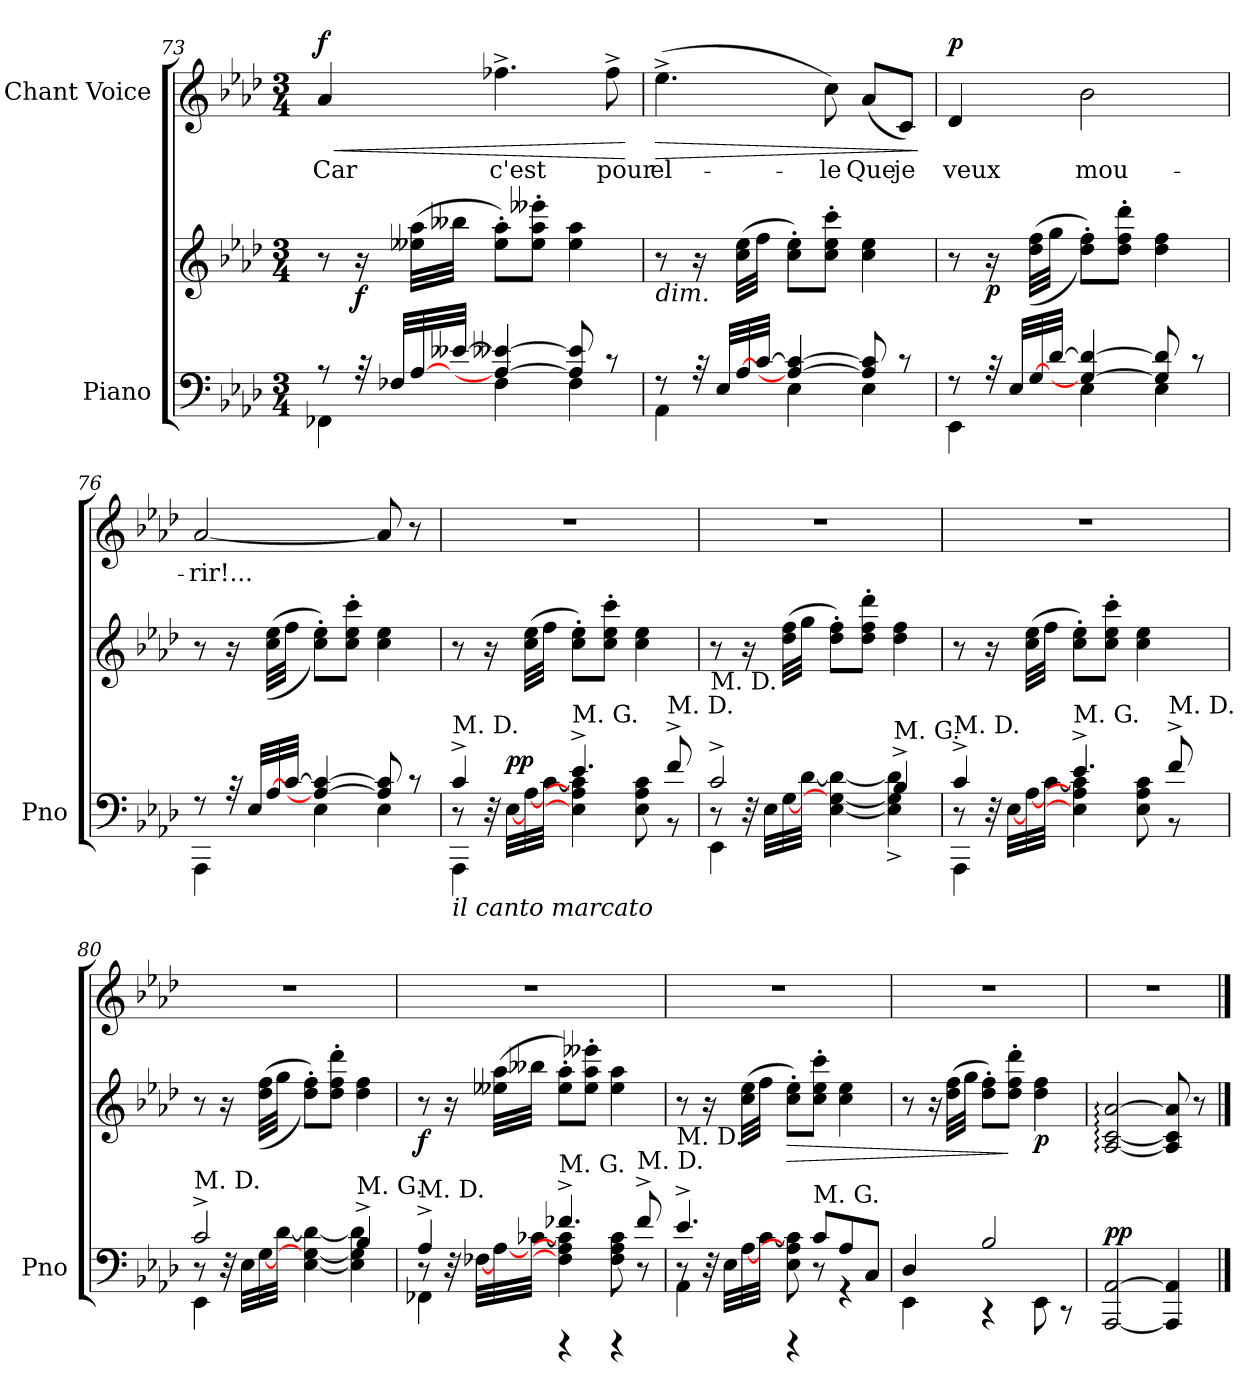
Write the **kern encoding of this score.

**kern	**kern	**dynam	**kern	**text	**dynam
*part2	*part2	*part2	*part1	*part1	*part1
*staff3	*staff2	*staff2/3	*staff1	*staff1	*staff1
*I"Piano	*	*	*I"Chant Voice	*	*
*I'Pno	*	*	*	*	*
!!LO:LB:g=z
*clefF4	*clefG2	*	*clefG2	*	*
*k[b-e-a-d-]	*k[b-e-a-d-]	*	*k[b-e-a-d-]	*	*
*M3/4	*M3/4	*	*M3/4	*	*
=73	=73	=73	=73	=73	=73
*^	*	*	*	*	*
!	!	!	!	!	!LO:LY:b	!LO:HP:b
!	!	!	!	!	!	!LO:DY:n=1:a
8r	4FF-X\	8r	.	4a-/	Car	< f
!	!	!	!LO:DY:b	!	!	!
32r	.	16r	f	.	.	.
32F-X/LLL	.	.	.	.	.	.
[32A-/	.	(>32ee--X\ 32aa-\LLL	.	.	.	.
[32e--X/JJJ	.	32bb--X\JJJ	.	.	.	.
!	!	!	!	!	!LO:LY:b	!
4A-/_ 4e--X/_	4F-\	8ee--\' 8aa-\'L)	.	4.ff-X^\	c'est	.
.	.	8ee--\' 8aa-\' 8eee--X\'J	.	.	.	.
8A-/] 8e--/]	4F-\	4ee--\ 4aa-\	.	.	.	.
!	!	!	!	!	!LO:LY:b	!
8r	.	.	.	8ff-^\	pour	.
*v	*v	*	*	*	*	*
.	.	.	.	.	[
=74	=74	=74	=74	=74	=74
*^	*	*	*	*	*
!	!	!LO:TX:b:i:t=dim.	!	!	!	!
!	!	!	!	!	!LO:LY:b	!LO:HP:b
8r	4AA-\	8r	.	(>4.ee-^\	el-	>
32r	.	16r	.	.	.	.
32E-/LLL	.	.	.	.	.	.
[32A-/	.	(>32cc\ 32ee-\LLL	.	.	.	.
[32c/JJJ	.	32ff\JJJ	.	.	.	.
4A-/_ 4c/_	4E-\	8cc\' 8ee-\'L)	.	.	.	.
!	!	!	!	!	!LO:LY:b	!
.	.	8cc\' 8ee-\' 8ccc\'J	.	8cc\)	-le	.
!	!	!	!	!	!LO:LY:b	!
8A-/] 8c/]	4E-\	4cc\ 4ee-\	.	(<8a-/L	Que	.
!	!	!	!	!	!LO:LY:b	!
8r	.	.	.	8c/J)	je	.
*v	*v	*	*	*	*	*
.	.	.	.	.	]
=75	=75	=75	=75	=75	=75
*^	*	*	*	*	*
!	!	!	!	!	!LO:LY:b	!LO:DY:a
8r	4EE-\	8r	.	4d-/	veux	p
!	!	!	!LO:DY:b	!	!	!
32r	.	16r	p	.	.	.
32E-/LLL	.	.	.	.	.	.
[32G/	.	(>(>32dd-\ 32ff\LLL	.	.	.	.
[32d-/JJJ	.	32gg\JJJ	.	.	.	.
!	!	!	!	!	!LO:LY:b	!
4G/_ 4d-/_	4E-\	8dd-\' 8ff\'L))	.	2b-\	mou-	.
.	.	8dd-\' 8ff\' 8ddd-\'J	.	.	.	.
8G/] 8d-/]	4E-\	4dd-\ 4ff\	.	.	.	.
8r	.	.	.	.	.	.
=76	=76	=76	=76	=76	=76	=76
!	!	!	!	!	!LO:LY:b	!
8r	4AAA-\	8r	.	[2a-/	-rir!...	.
32r	.	16r	.	.	.	.
32E-/LLL	.	.	.	.	.	.
[32A-/	.	(>(>32cc\ 32ee-\LLL	.	.	.	.
[32c/JJJ	.	32ff\JJJ	.	.	.	.
4A-/_ 4c/_	4E-\	8cc\' 8ee-\'L))	.	.	.	.
.	.	8cc\' 8ee-\' 8ccc\'J	.	.	.	.
8A-/] 8c/]	4E-\	4cc\ 4ee-\	.	8a-/]	.	.
8r	.	.	.	8r	.	.
!!LO:LB:g=z
=77	=77	=77	=77	=77	=77	=77
*	*^	*	*	*	*	*
!LO:TX:a:t=M. D.	!	!	!	!	!	!	!
!LO:TX:b:i:t=il canto marcato	!	!	!	!	!	!	!
4c^/	8r	4AAA-\	8r	.	2.r	.	.
.	32r	.	16r	.	.	.	.
!	!	!	!	!LO:DY:a=2	!	!	!
.	[32E-\LLL	.	.	pp	.	.	.
.	[32A-\	.	(>32cc\ 32ee-\LLL	.	.	.	.
.	[32c\JJJ	.	32ff\JJJ	.	.	.	.
!LO:TX:a:t=M. G.	!	!	!	!	!	!	!
4.e-^/	4E-\] 4A-\] 4c\]	2ryy	8cc\' 8ee-\'L)	.	.	.	.
.	.	.	8cc\' 8ee-\' 8ccc\'J	.	.	.	.
.	8E-\ 8A-\ 8c\	.	4cc\ 4ee-\	.	.	.	.
!LO:TX:a:t=M. D.	!	!	!	!	!	!	!
8f^/	8r	.	.	.	.	.	.
=78	=78	=78	=78	=78	=78	=78	=78
!LO:TX:a:t=M. D.	!	!	!	!	!	!	!
2c^/	8r	4EE-\	8r	.	2.r	.	.
.	32r	.	16r	.	.	.	.
.	32E-\LLL	.	.	.	.	.	.
.	[32G\	.	(>32dd-\ 32ff\LLL	.	.	.	.
.	[32d-\JJJ	.	32gg\JJJ	.	.	.	.
.	[4E-\ 4G\_ 4d-\_	2ryy	8dd-\' 8ff\'L)	.	.	.	.
.	.	.	8dd-\' 8ff\' 8ddd-\'J	.	.	.	.
!LO:TX:a:t=M. G.	!	!	!	!	!	!	!
4B-^/	4E-\]^ 4G\]^ 4d-\]^	.	4dd-\ 4ff\	.	.	.	.
=79	=79	=79	=79	=79	=79	=79	=79
!LO:TX:a:t=M. D.	!	!	!	!	!	!	!
4c^/	8r	4AAA-\	8r	.	2.r	.	.
.	32r	.	16r	.	.	.	.
.	[32E-\LLL	.	.	.	.	.	.
.	[32A-\	.	(>32cc\ 32ee-\LLL	.	.	.	.
.	[32c\JJJ	.	32ff\JJJ	.	.	.	.
!LO:TX:a:t=M. G.	!	!	!	!	!	!	!
4.e-^/	4E-\] 4A-\] 4c\]	2ryy	8cc\' 8ee-\'L)	.	.	.	.
.	.	.	8cc\' 8ee-\' 8ccc\'J	.	.	.	.
.	8E-\ 8A-\ 8c\	.	4cc\ 4ee-\	.	.	.	.
!LO:TX:a:t=M. D.	!	!	!	!	!	!	!
8f^/	8r	.	.	.	.	.	.
=80	=80	=80	=80	=80	=80	=80	=80
!LO:TX:a:t=M. D.	!	!	!	!	!	!	!
2c^/	8r	4EE-\	8r	.	2.r	.	.
.	32r	.	16r	.	.	.	.
.	32E-\LLL	.	.	.	.	.	.
.	[32G\	.	(>(>32dd-\ 32ff\LLL	.	.	.	.
.	[32d-\JJJ	.	32gg\JJJ	.	.	.	.
.	[4E-\ 4G\_ 4d-\_	2ryy	8dd-\' 8ff\'L))	.	.	.	.
.	.	.	8dd-\' 8ff\' 8ddd-\'J	.	.	.	.
!LO:TX:a:t=M. G.	!	!	!	!	!	!	!
4B-^/	4E-\] 4G\] 4d-\]	.	4dd-\ 4ff\	.	.	.	.
!!LO:LB:g=z
=81	=81	=81	=81	=81	=81	=81	=81
!LO:TX:a:t=M. D.	!	!	!	!	!	!	!
!	!	!	!	!LO:DY:b	!	!	!
4A-^/	8r	4FF-X\	8r	f	2.r	.	.
.	32r	.	16r	.	.	.	.
.	[32F-X\LLL	.	.	.	.	.	.
.	[32A-\	.	(>32ee--X\ 32aa-\LLL	.	.	.	.
.	[32c-X\JJJ	.	32bb--X\JJJ	.	.	.	.
!LO:TX:a:t=M. G.	!	!	!	!	!	!	!
4.f-X^/	4F-\] 4A-\] 4c-\]	4rDDD	8ee--\' 8aa-\'L)	.	.	.	.
.	.	.	8ee--\' 8aa-\' 8eee--X\'J	.	.	.	.
.	8F-\ 8A-\ 8c-\	4rDDD	4ee--\ 4aa-\	.	.	.	.
!LO:TX:a:t=M. D.	!	!	!	!	!	!	!
8f-^/	8r	.	.	.	.	.	.
=82	=82	=82	=82	=82	=82	=82	=82
!LO:TX:a:t=M. D.	!	!	!	!	!	!	!
4.e-^/	8r	4AA-\	8r	.	2.r	.	.
.	32r	.	16r	.	.	.	.
.	32E-\LLL	.	.	.	.	.	.
.	[32A-\	.	(>32cc\ 32ee-\LLL	.	.	.	.
.	[32c\JJJ	.	32ff\JJJ	.	.	.	.
!	!	!	!	!LO:HP:b	!	!	!
.	8E-\ 8A-\] 8c\]	4rDDD	8cc\' 8ee-\'L)	>	.	.	.
!LO:TX:a:t=M. G.	!	!	!	!	!	!	!
8c/L	8r	.	8cc\' 8ee-\' 8ccc\'J	.	.	.	.
8A-/	4rGG	4rGGyy	4cc\ 4ee-\	.	.	.	.
8C/J	.	.	.	.	.	.	.
*	*v	*v	*	*	*	*	*
=83	=83	=83	=83	=83	=83	=83
4D-/	4EE-:\	8r	.	2.r	.	.
.	.	16r	.	.	.	.
.	.	(>32dd-\ 32ff\LLL	.	.	.	.
.	.	32gg\JJJ	.	.	.	.
2B-/	4r	8dd-\' 8ff\'L)	.	.	.	.
.	.	8dd-\' 8ff\' 8ddd-\'J	]	.	.	.
!	!	!	!LO:DY:b	!	!	!
.	8EE-\	4dd-\ 4ff\	p	.	.	.
.	8r	.	.	.	.	.
=84	=84	=84	=84	=84	=84	=84
!	!	!	!LO:DY:a=2	!	!	!
*v	*v	*	*	*	*	*
[2AAA-/ [2AA-/	[2A-/: [2c/: [2a-/:	pp	2.r	.	.
4AAA-/] 4AA-/]	8A-/] 8c/] 8a-/]	.	.	.	.
.	8r	.	.	.	.
==	==	==	==	==	==
*-	*-	*-	*-	*-	*-
